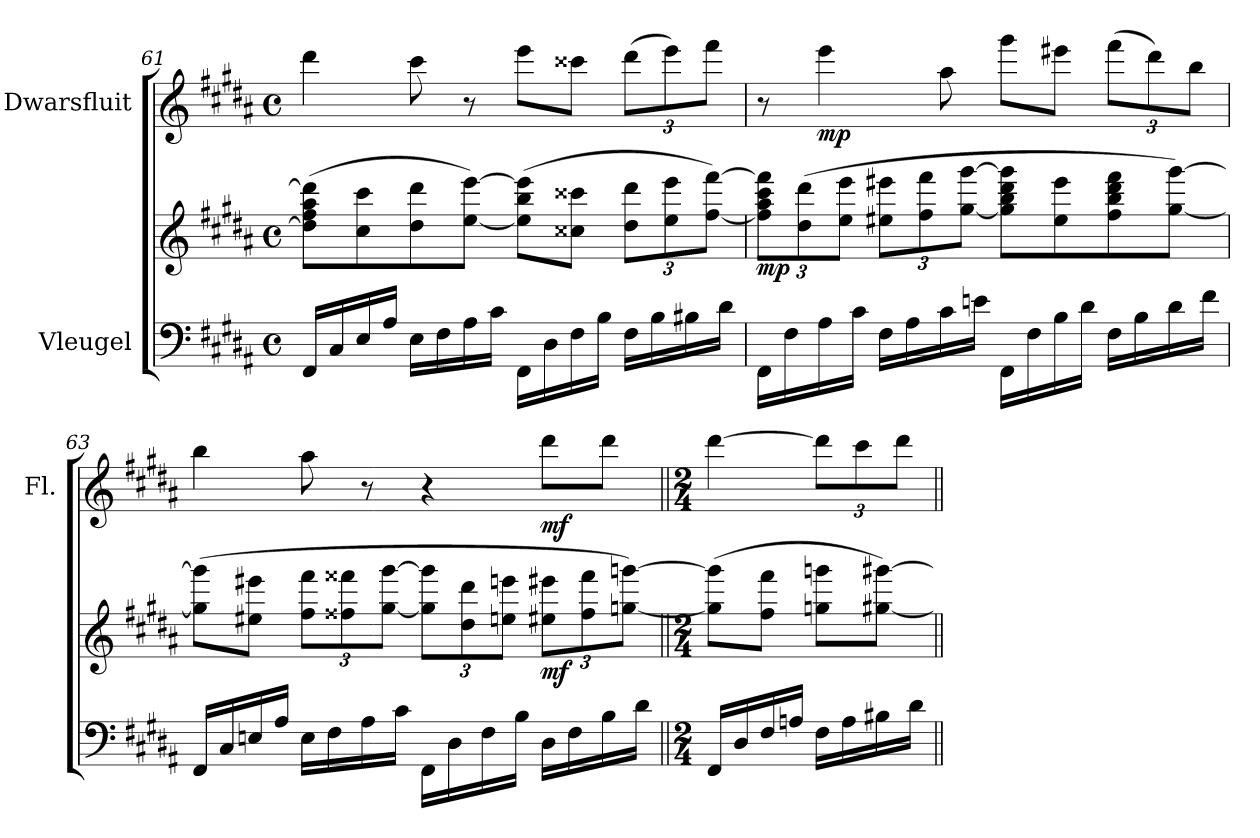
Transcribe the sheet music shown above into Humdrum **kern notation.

**kern	**kern	**dynam	**kern	**dynam
*part2	*part2	*part2	*part1	*part1
*staff3	*staff2	*staff2/3	*staff1	*staff1
*I"Vleugel	*	*	*I"Dwarsfluit	*
*	*	*	*I'Fl.	*
!!LO:LB:g=z
*clefF4	*clefG2	*	*clefG2	*
*k[f#c#g#d#a#]	*k[f#c#g#d#a#]	*	*k[f#c#g#d#a#]	*
*M4/4	*M4/4	*	*M4/4	*
*met(c)	*met(c)	*	*met(c)	*
=61	=61	=61	=61	=61
16FF#/LL	(8dd#\] 8ff#\ 8aa#\ 8ddd#\]L	.	4ddd#\	.
16C#/	.	.	.	.
16E/	8cc#\ 8ccc#\	.	.	.
16A#/JJ	.	.	.	.
16E\LL	8dd#\ 8ddd#\	.	8ccc#\	.
16F#\	.	.	.	.
16A#\	[8ee\ [8eee\J)	.	8r	.
16c#\JJ	.	.	.	.
16FF#\LL	(8ee\] 8bb\ 8eee\]L	.	8eee\L	.
16D#\	.	.	.	.
16F#\	8cc##X\ 8ccc##X\J	.	8ccc##X\J	.
16B\JJ	.	.	.	.
*	*Xbrackettup	*	*Xbrackettup	*
16F#\LL	12dd#\ 12ddd#\L	.	(12ddd#\L	.
16B\	.	.	.	.
.	12ee\ 12eee\	.	12eee\)	.
16B#X\	.	.	.	.
.	[12ff#\ [12fff#\J)	.	12fff#\J	.
16d#\JJ	.	.	.	.
=62	=62	=62	=62	=62
!	!	!LO:DY:b	!	!
16FF#\LL	12ff#\] 12aa#\ 12ccc#\ 12fff#\]L	mp	8r	.
16F#\	.	.	.	.
.	(12dd#\ 12ddd#\	.	.	.
!	!	!	!	!LO:DY:b
16A#\	.	.	4eee\	mp
.	12ee\ 12eee\J	.	.	.
16c#\JJ	.	.	.	.
16F#\LL	12ee#X\ 12eee#X\L	.	.	.
16A#\	.	.	.	.
.	12ff#\ 12fff#\	.	.	.
16c#\	.	.	8aa#\	.
.	[12gg#\ [12ggg#\J	.	.	.
16en\JJ	.	.	.	.
16FF#\LL	8gg#\] 8bb\ 8ddd#\ 8ggg#\]L	.	8ggg#\L	.
16F#\	.	.	.	.
16B\	8ee#\ 8eee#\	.	8eee#X\J	.
16d#\JJ	.	.	.	.
16F#\LL	8ff#\ 8bb\ 8ddd#\ 8fff#\	.	(12fff#\L	.
16B\	.	.	.	.
.	.	.	12ddd#\)	.
16d#\	[8gg#\ [8ggg#\J)	.	.	.
.	.	.	12bb\J	.
16f#\JJ	.	.	.	.
!!LO:LB:g=z
=63	=63	=63	=63	=63
16FF#/LL	(8gg#\] 8ggg#\]L	.	4bb\	.
16C#/	.	.	.	.
16En/	8ee#X\ 8eee#X\J	.	.	.
16A#/JJ	.	.	.	.
16E\LL	12ff#\ 12fff#\L	.	8aa#\	.
16F#\	.	.	.	.
.	12ff##X\ 12fff##X\	.	.	.
16A#\	.	.	8r	.
.	[12gg#\ [12ggg#\J	.	.	.
16c#\JJ	.	.	.	.
16FF#\LL	12gg#\] 12ggg#\]L	.	4r	.
16D#\	.	.	.	.
.	12dd#\ 12ddd#\	.	.	.
16F#\	.	.	.	.
.	12een\ 12eeen\J	.	.	.
16B\JJ	.	.	.	.
!	!	!LO:DY:b	!	!LO:DY:b
16D#\LL	12ee#X\ 12eee#X\L	mf	8ddd#\L	mf
16F#\	.	.	.	.
.	12ff##\ 12fff##\	.	.	.
16B\	.	.	8ddd#\J	.
.	[12ggn\ [12gggn\J)	.	.	.
16d#\JJ	.	.	.	.
=64||	=64||	=64||	=64||	=64||
*M2/4	*M2/4	*	*M2/4	*
16FF#/LL	(8gg\] 8ggg\]L	.	[4ddd#\	.
16D#/	.	.	.	.
16F#/	8ff#\ 8fff#\J	.	.	.
16An/JJ	.	.	.	.
16F#\LL	8ggn\ 8gggn\L	.	12ddd#\L]	.
16A\	.	.	.	.
.	.	.	12ccc#\	.
16B#X\	[8gg#X\ [8ggg#X\J)	.	.	.
.	.	.	12ddd#\J	.
16d#\JJ	.	.	.	.
=||	=||	=||	=||	=||
*-	*-	*-	*-	*-
